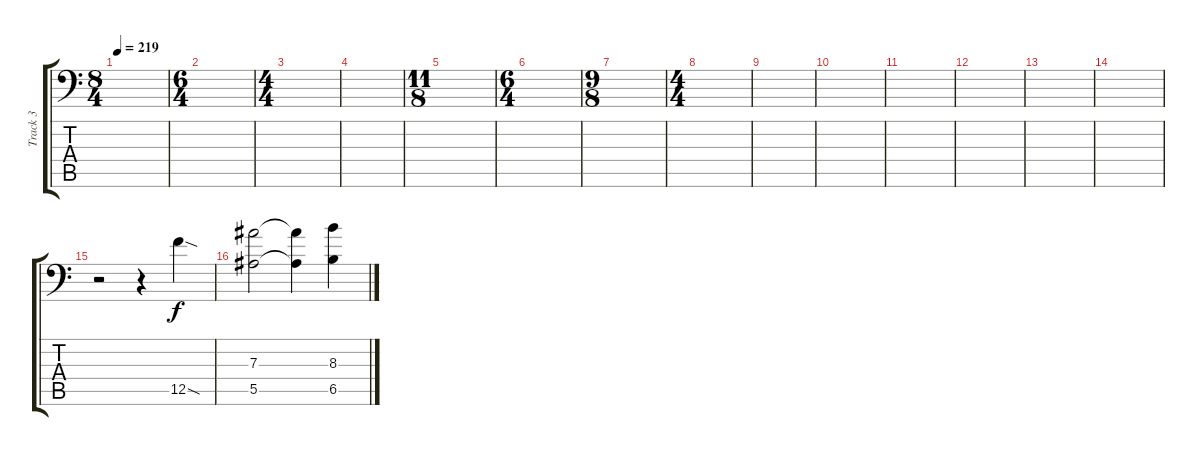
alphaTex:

\track ("Track 3" "Track 3") {instrument distortionguitar}
\staff {score tabs}
\tuning (C4 G3 Eb3 Bb2 F2 Bb1) {hide}
\ts (8 4)
\tempo 219
\clef f4
\ks c
|
\ts (6 4)
|
\ts (4 4)
|
|
\ts (11 8)
|
\ts (6 4)
|
\ts (9 8)
|
\ts (4 4)
|
|
|
|
|
|
|
r.2 r.4 12.5{sod}.4 |
(7.3 5.5).2 (7.3{t} 5.5{t}).4 (8.3 6.5).4
